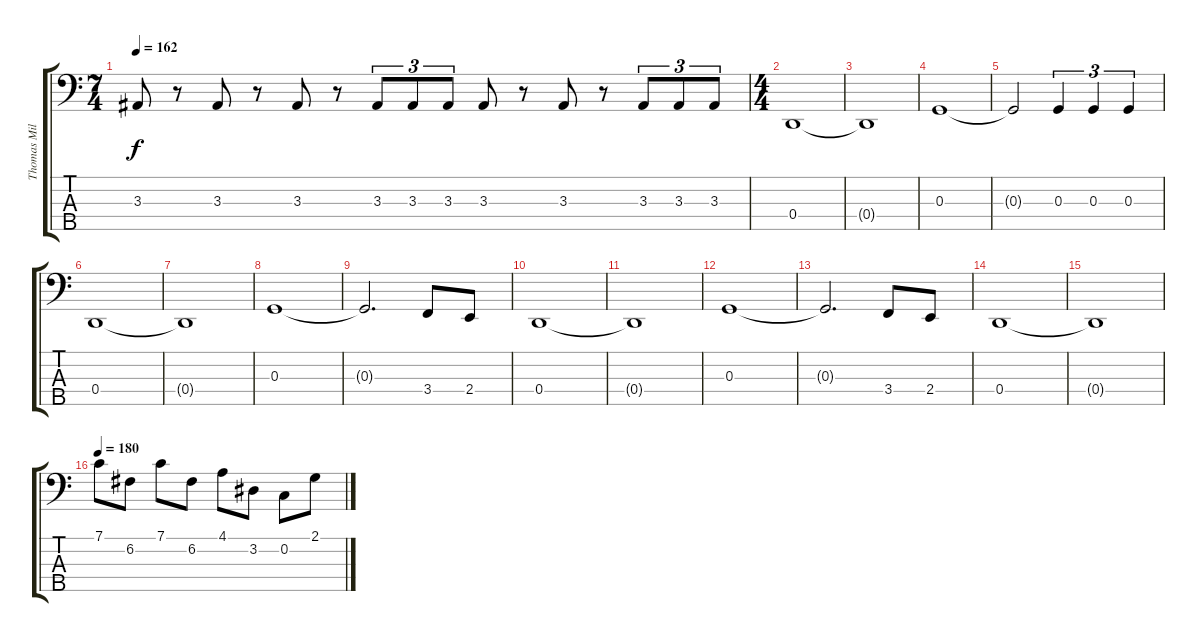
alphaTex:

\track ("Thomas Miller" "Thomas Mil") {instrument electricbassfinger}
\staff {score tabs}
\tuning (F2 C2 G1 D1 A0) {hide}
\ts (7 4)
\tempo 162
\clef f4
\ks c
3.3.8{dy f} r.8 3.3.8 r.8 3.3.8 r.8 3.3.8{tu (3 2)} 3.3.8{tu (3 2)} 3.3.8{tu (3 2)} 3.3.8 r.8 3.3.8 r.8 3.3.8{tu (3 2)} 3.3.8{tu (3 2)} 3.3.8{tu (3 2)} |
\ts (4 4)
0.4.1 |
0.4{t}.1 |
0.3.1 |
0.3{t}.2 0.3.4{tu (3 2)} 0.3.4{tu (3 2)} 0.3.4{tu (3 2)} |
0.4.1 |
0.4{t}.1 |
0.3.1 |
0.3{t}.2{d} 3.4.8 2.4.8 |
0.4.1 |
0.4{t}.1 |
0.3.1 |
0.3{t}.2{d} 3.4.8{volume 16} 2.4.8 |
0.4.1 |
0.4{t}.1 |
\tempo 180
7.1.8 6.2.8 7.1.8 6.2.8 4.1.8 3.2.8 0.2.8 2.1.8
